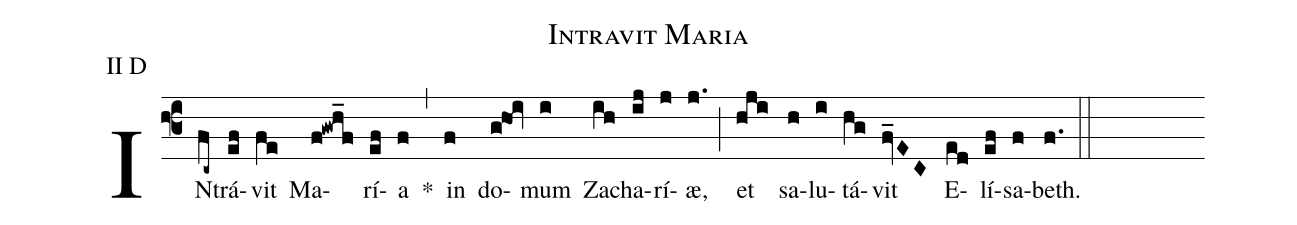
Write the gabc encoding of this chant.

name: Intravit Maria;
annotation: II D;
mode: 2;
%%
(f3)
IN(fc~)trá(ef)vit(fe) Ma(f!gwh_f)rí(ef)a(f) *(,)
in(f) do(g!hoi)mum(i) Za(ih)cha(ij)rí(j)æ,(j.) (;)
et(hji) sa(h)lu(i)tá(hg)vit(fv_EC) E(ed)lí(ef)sa(f)beth.(f.) (::)
